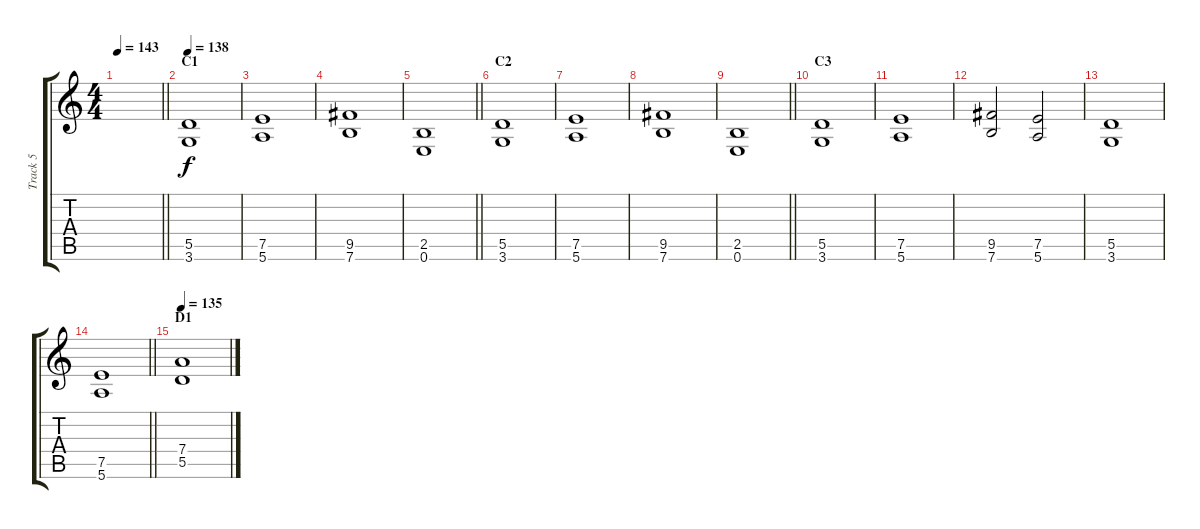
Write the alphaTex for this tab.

\track ("Track 5" "Track 5") {instrument distortionguitar}
\staff {score tabs}
\tuning (E4 B3 G3 D3 A2 E2) {hide}
\ts (4 4)
\tempo 143
\clef g2
\barLineRight lightlight
\ks c
|
\section ("" "C1")
\tempo 138
(5.5 3.6).1 |
(7.5 5.6).1 |
(9.5 7.6).1 |
\barLineRight lightlight
(2.5 0.6).1 |
\section ("" "C2")
(5.5 3.6).1 |
(7.5 5.6).1 |
(9.5 7.6).1 |
\barLineRight lightlight
(2.5 0.6).1 |
\section ("" "C3")
(5.5 3.6).1 |
(7.5 5.6).1 |
(9.5 7.6).2 (7.5 5.6).2 |
(5.5 3.6).1 |
\barLineRight lightlight
(7.5 5.6).1 |
\section ("" "D1")
\tempo 135
(7.4 5.5).1{volume 0}
